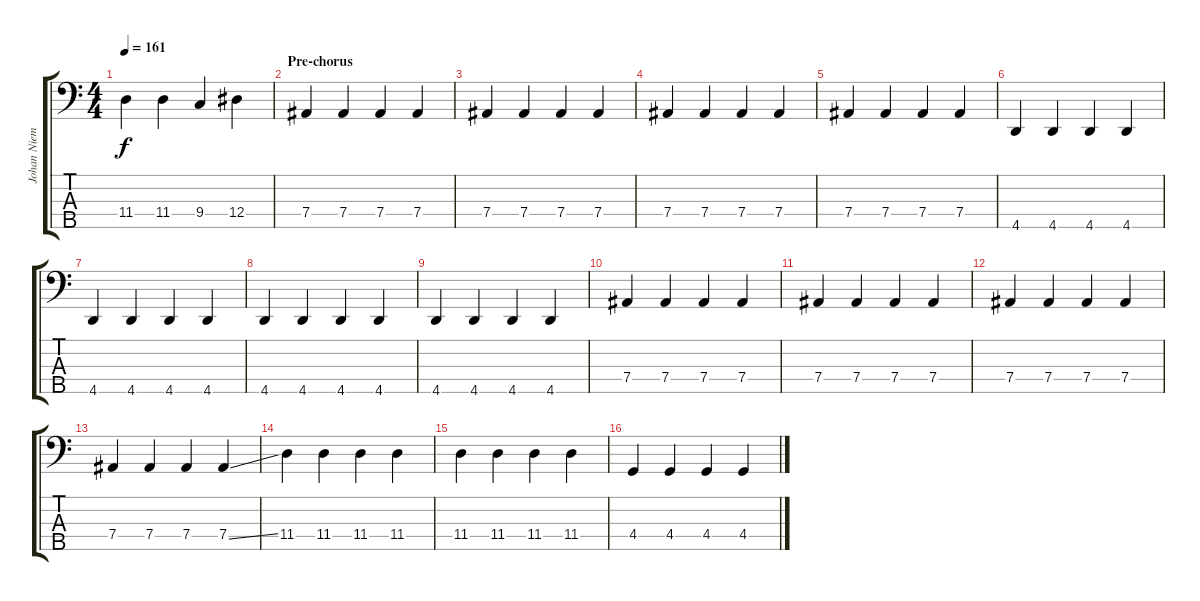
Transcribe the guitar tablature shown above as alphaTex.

\track ("Johan Niemann" "Johan Niem") {instrument electricbasspick}
\staff {score tabs}
\tuning (Gb2 Db2 Ab1 Eb1 Bb0) {hide}
\ts (4 4)
\tempo 161
\clef f4
\ks c
11.4.4{dy f} 11.4.4 9.4.4 12.4.4 |
\section ("" "Pre-chorus")
7.4.4 7.4.4 7.4.4 7.4.4 |
7.4.4 7.4.4 7.4.4 7.4.4 |
7.4.4 7.4.4 7.4.4 7.4.4 |
7.4.4 7.4.4 7.4.4 7.4.4 |
4.5.4 4.5.4 4.5.4 4.5.4 |
4.5.4 4.5.4 4.5.4 4.5.4 |
4.5.4 4.5.4 4.5.4 4.5.4 |
4.5.4 4.5.4 4.5.4 4.5.4 |
7.4.4 7.4.4 7.4.4 7.4.4 |
7.4.4 7.4.4 7.4.4 7.4.4 |
7.4.4 7.4.4 7.4.4 7.4.4 |
7.4.4 7.4.4 7.4.4 7.4{ss}.4 |
11.4.4 11.4.4 11.4.4 11.4.4 |
11.4.4 11.4.4 11.4.4 11.4.4 |
4.4.4 4.4.4 4.4.4 4.4.4
